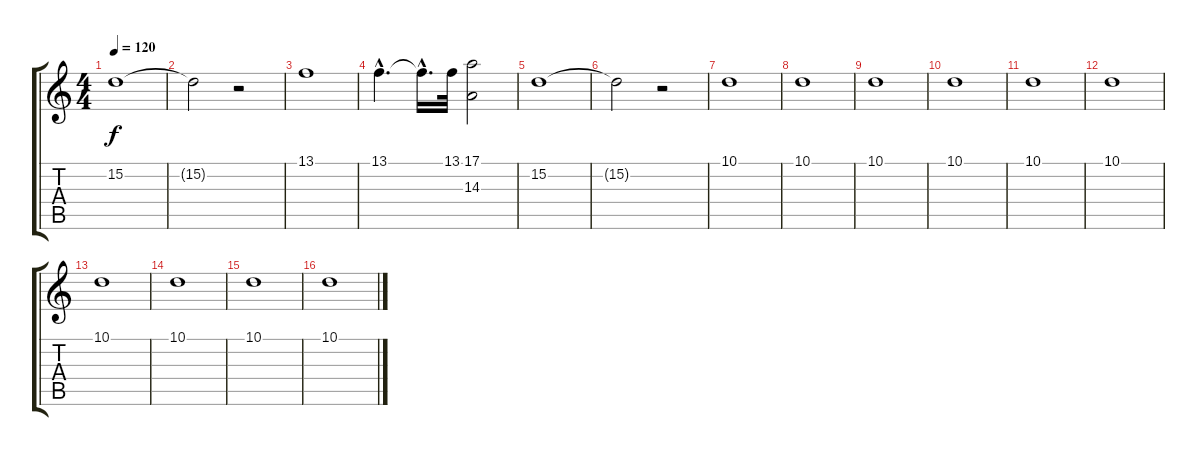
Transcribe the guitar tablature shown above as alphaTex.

\track "" {instrument panflute}
\staff {score tabs}
\tuning (E4 B3 G3 D3 A2 E2) {hide}
\ts (4 4)
\tempo 120
\clef g2
\ks c
15.2.1{dy f} |
15.2{t}.2 r.2 |
13.1.1 |
13.1{hac}.4{d} 13.1{hac t}.16{d} 13.1.32 (17.1 14.3).2 |
15.2.1 |
15.2{t}.2 r.2 |
10.1.1{volume 16 balance 8} |
10.1.1 |
10.1.1 |
10.1.1 |
10.1.1 |
10.1.1 |
10.1.1 |
10.1.1 |
10.1.1 |
10.1.1
